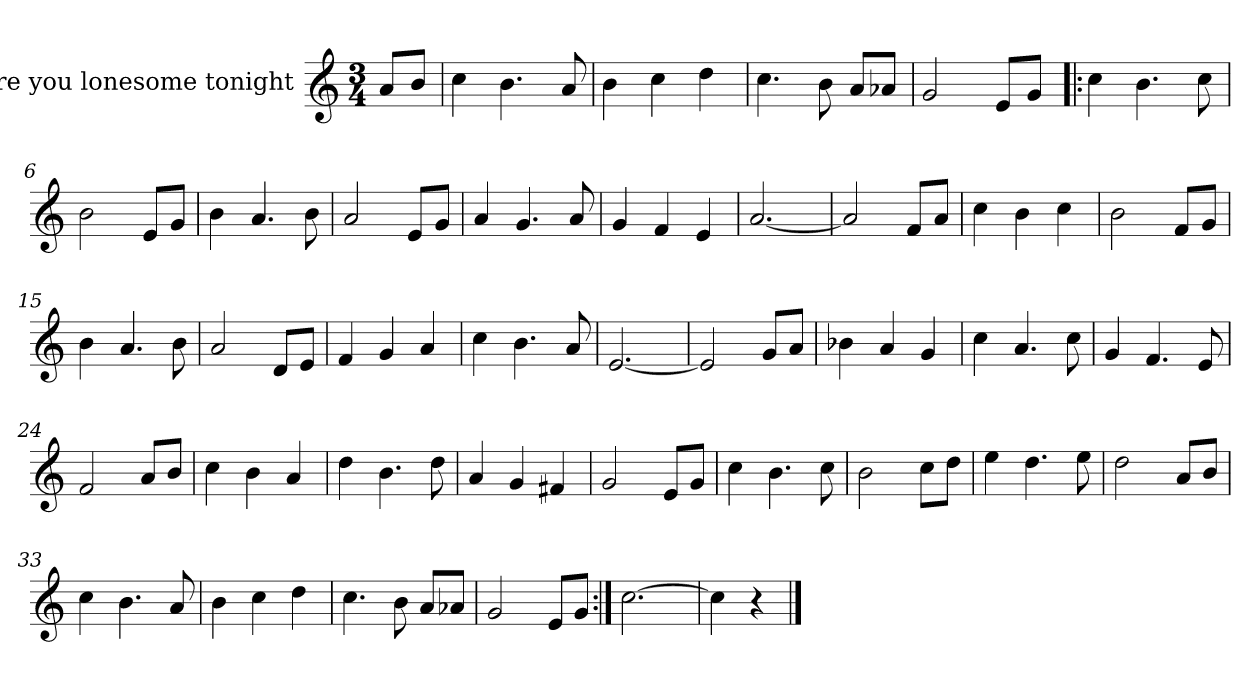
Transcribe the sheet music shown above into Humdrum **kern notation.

**kern
*part1
*staff1
*I"Are you lonesome tonight
*clefG2
*k[]
*C:
*M3/4
=
8a/L
8b/J
=1
4cc\
4.b\
8a/
=2
4b\
4cc\
4dd\
=3
4.cc\
8b\
8a/L
8a-X/J
=4
2g/
8e/L
8g/J
!!LO:LB:g=z
=5!|:
4cc\
4.b\
8cc\
=6
2b\
8e/L
8g/J
=7
4b\
4.a/
8b\
=8
2a/
8e/L
8g/J
=9
4a/
4.g/
8a/
=10
4g/
4f/
4e/
=11
[2.a/
!!LO:LB:g=z
=12
2a/]
8f/L
8a/J
=13
4cc\
4b\
4cc\
=14
2b\
8f/L
8g/J
=15
4b\
4.a/
8b\
=16
2a/
8d/L
8e/J
=17
4f/
4g/
4a/
=18
4cc\
4.b\
8a/
!!LO:LB:g=z
=19
[2.e/
=20
2e/]
8g/L
8a/J
=21
4b-X\
4a/
4g/
=22
4cc\
4.a/
8cc\
=23
4g/
4.f/
8e/
=24
2f/
8a/L
8b/J
=25
4cc\
4b\
4a/
!!LO:LB:g=z
=26
4dd\
4.b\
8dd\
=27
4a/
4g/
4f#X/
=28
2g/
8e/L
8g/J
=29
4cc\
4.b\
8cc\
=30
2b\
8cc\L
8dd\J
=31
4ee\
4.dd\
8ee\
!!LO:LB:g=z
=32
2dd\
8a/L
8b/J
=33
4cc\
4.b\
8a/
=34
4b\
4cc\
4dd\
=35
4.cc\
8b\
8a/L
8a-X/J
=36
2g/
8e/L
8g/J
=37:|!
[2.cc\
=38
4cc\]
4r
==
*-
